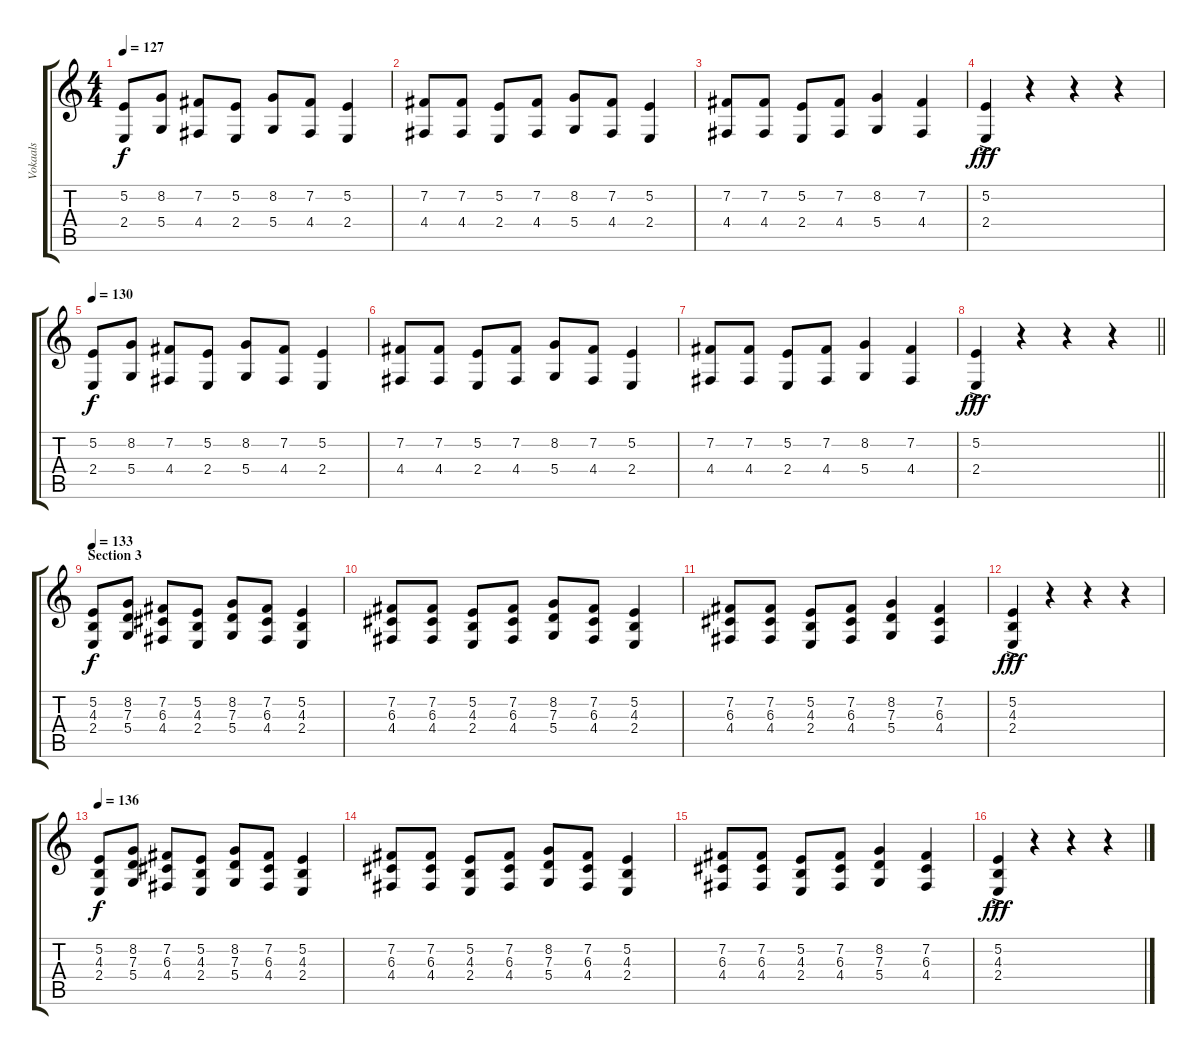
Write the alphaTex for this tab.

\track ("Vokaals" "Vokaals") {instrument lead6voice}
\staff {score tabs}
\tuning (E4 B3 G3 D3 A2 E2) {hide}
\ts (4 4)
\tempo 127
\clef g2
\ks c
(5.2 2.4).8{dy f} (8.2 5.4).8 (7.2 4.4).8 (5.2 2.4).8 (8.2 5.4).8 (7.2 4.4).8 (5.2 2.4).4 |
(7.2 4.4).8 (7.2 4.4).8 (5.2 2.4).8 (7.2 4.4).8 (8.2 5.4).8 (7.2 4.4).8 (5.2 2.4).4 |
(7.2 4.4).8 (7.2 4.4).8 (5.2 2.4).8 (7.2 4.4).8 (8.2 5.4).4 (7.2 4.4).4 |
(5.2{ac} 2.4).4{dy fff} r.4 r.4 r.4 |
\tempo 130
(5.2 2.4).8{dy f} (8.2 5.4).8 (7.2 4.4).8 (5.2 2.4).8 (8.2 5.4).8 (7.2 4.4).8 (5.2 2.4).4 |
(7.2 4.4).8 (7.2 4.4).8 (5.2 2.4).8 (7.2 4.4).8 (8.2 5.4).8 (7.2 4.4).8 (5.2 2.4).4 |
(7.2 4.4).8 (7.2 4.4).8 (5.2 2.4).8 (7.2 4.4).8 (8.2 5.4).4 (7.2 4.4).4 |
\barLineRight lightlight
(5.2{ac} 2.4).4{dy fff} r.4 r.4 r.4 |
\section ("" "Section 3")
\tempo 133
(5.2 4.3 2.4).8{dy f} (8.2 7.3 5.4).8 (7.2 6.3 4.4).8 (5.2 4.3 2.4).8 (8.2 7.3 5.4).8 (7.2 6.3 4.4).8 (5.2 4.3 2.4).4 |
(7.2 6.3 4.4).8 (7.2 6.3 4.4).8 (5.2 4.3 2.4).8 (7.2 6.3 4.4).8 (8.2 7.3 5.4).8 (7.2 6.3 4.4).8 (5.2 4.3 2.4).4 |
(7.2 6.3 4.4).8 (7.2 6.3 4.4).8 (5.2 4.3 2.4).8 (7.2 6.3 4.4).8 (8.2 7.3 5.4).4 (7.2 6.3 4.4).4 |
(5.2{ac} 4.3 2.4).4{dy fff} r.4 r.4 r.4 |
\tempo 136
(5.2 4.3 2.4).8{dy f} (8.2 7.3 5.4).8 (7.2 6.3 4.4).8 (5.2 4.3 2.4).8 (8.2 7.3 5.4).8 (7.2 6.3 4.4).8 (5.2 4.3 2.4).4 |
(7.2 6.3 4.4).8 (7.2 6.3 4.4).8 (5.2 4.3 2.4).8 (7.2 6.3 4.4).8 (8.2 7.3 5.4).8 (7.2 6.3 4.4).8 (5.2 4.3 2.4).4 |
(7.2 6.3 4.4).8 (7.2 6.3 4.4).8 (5.2 4.3 2.4).8 (7.2 6.3 4.4).8 (8.2 7.3 5.4).4 (7.2 6.3 4.4).4 |
(5.2{ac} 4.3 2.4).4{dy fff} r.4 r.4 r.4
